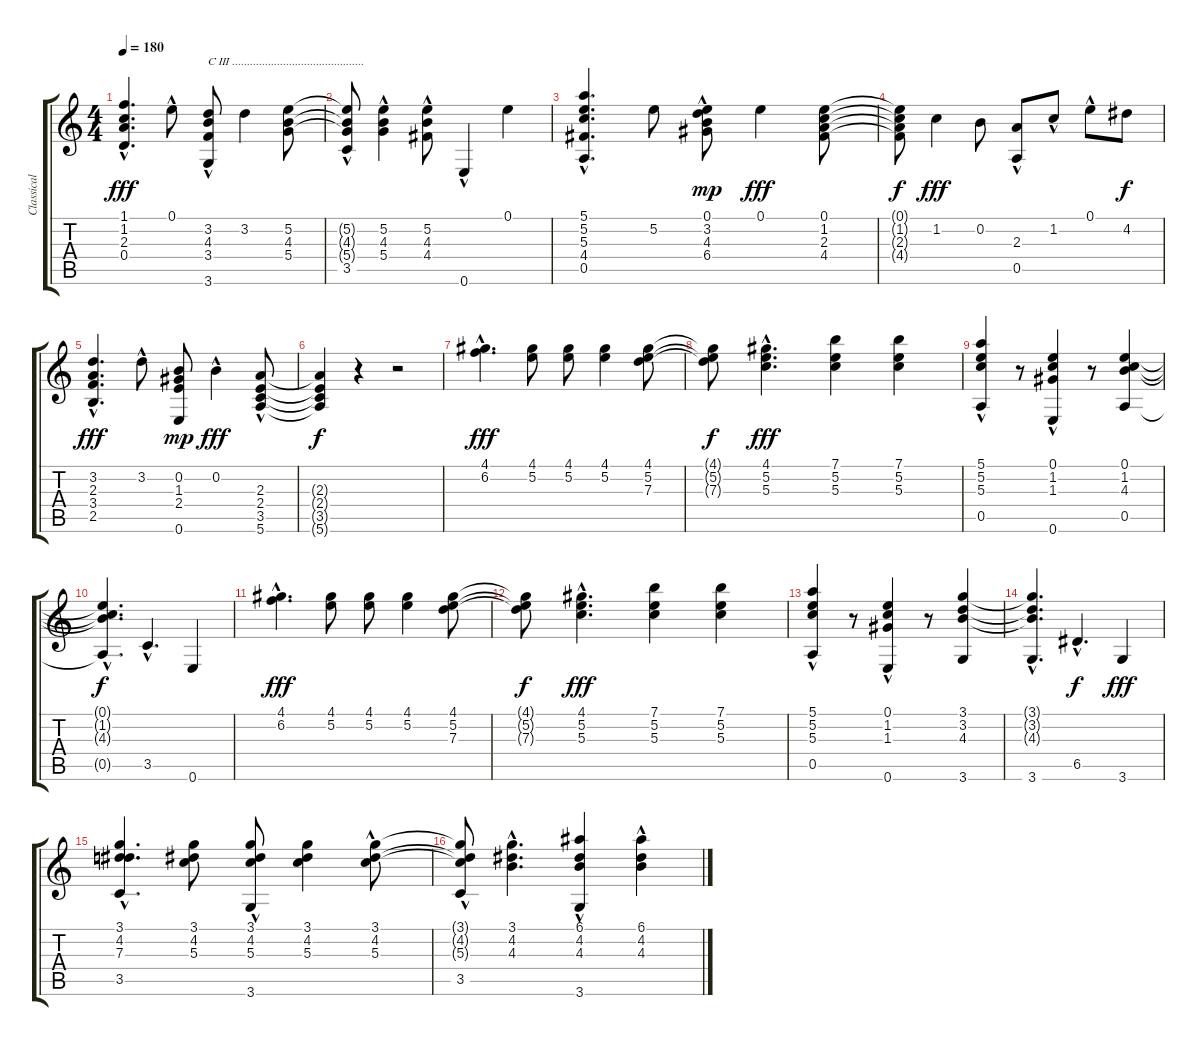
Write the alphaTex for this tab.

\track ("Classical Guitar" "Classical ") {instrument acousticguitarnylon}
\staff {score tabs}
\tuning (E4 B3 G3 D3 A2 E2) {hide}
\ts (4 4)
\tempo 180
\clef g2
\ks c
(1.1{hac} 1.2{hac} 2.3{hac} 0.4{hac}).4{d dy fff} 0.1{hac}.8 (3.2 4.3{hac} 3.4{hac} 3.6{hac}).8{txt "C III ............................................"} 3.2.4 (5.2 4.3 5.4).8 |
(5.2{t} 4.3{t} 5.4{t} 3.5{hac}).8 (5.2{hac} 4.3{hac} 5.4).4 (5.2{hac} 4.3 4.4).8 0.6{hac}.4 0.1.4 |
(5.1{hac} 5.2{hac} 5.3{hac} 4.4 0.5{hac}).4{d} 5.2.8 (0.1{hac} 3.2 4.3{hac} 6.4).8{dy mp} 0.1.4{dy fff} (0.1 1.2 2.3 4.4).8 |
(0.1{t} 1.2{t} 2.3{t} 4.4{t}).8{dy f} 1.2.4{dy fff} 0.2.8 (2.3{hac} 0.5{hac}).8 1.2{hac}.8 0.1{hac}.8 4.2.8{dy f} |
(3.2{hac} 2.3{hac} 3.4{hac} 2.5{hac}).4{d dy fff} 3.2{hac}.8 (0.2 1.3 2.4 0.6).8{dy mp} 0.2{hac}.4{dy fff} (2.3 2.4{hac} 3.5{hac} 5.6{hac}).8 |
(2.3{t} 2.4{t} 3.5{t} 5.6{t}).4{dy f} r.4 r.2 |
(4.1{hac} 6.2{hac}).4{d dy fff} (4.1 5.2).8 (4.1 5.2).8 (4.1 5.2).4 (4.1 5.2 7.3).8 |
(4.1{t} 5.2{t} 7.3{t}).8{dy f} (4.1{hac} 5.2{hac} 5.3{hac}).4{d dy fff} (7.1 5.2 5.3).4 (7.1 5.2 5.3).4 |
(5.1{hac} 5.2{hac} 5.3{hac} 0.5).4 r.8 (0.1{hac} 1.2 1.3{hac} 0.6).4 r.8 (0.1 1.2 4.3 0.5).4 |
(0.1{hac t} 1.2{hac t} 4.3{hac t} 0.5{hac t}).4{d dy f} 3.5{hac}.4{d} 0.6.4 |
(4.1{hac} 6.2{hac}).4{d dy fff} (4.1 5.2).8 (4.1 5.2).8 (4.1 5.2).4 (4.1 5.2 7.3).8 |
(4.1{t} 5.2{t} 7.3{t}).8{dy f} (4.1{hac} 5.2{hac} 5.3{hac}).4{d dy fff} (7.1 5.2 5.3).4 (7.1 5.2 5.3).4 |
(5.1{hac} 5.2{hac} 5.3{hac} 0.5).4 r.8 (0.1{hac} 1.2 1.3{hac} 0.6).4 r.8 (3.1 3.2 4.3 3.6).4 |
(3.1{hac t} 3.2{hac t} 4.3{hac t} 3.6).4{d} 6.5{hac}.4{d dy f} 3.6.4{dy fff} |
(3.1{hac} 4.2{hac} 7.3{hac} 3.5{hac}).4{d} (3.1 4.2 5.3).8 (3.1 4.2 5.3 3.6{hac}).8 (3.1 4.2 5.3).4 (3.1 4.2 5.3{hac}).8 |
(3.1{t} 4.2{t} 5.3{t} 3.5{hac}).8 (3.1{hac} 4.2{hac} 4.3{hac}).4{d} (6.1 4.2 4.3 3.6{hac}).4 (6.1{hac} 4.2 4.3).4
